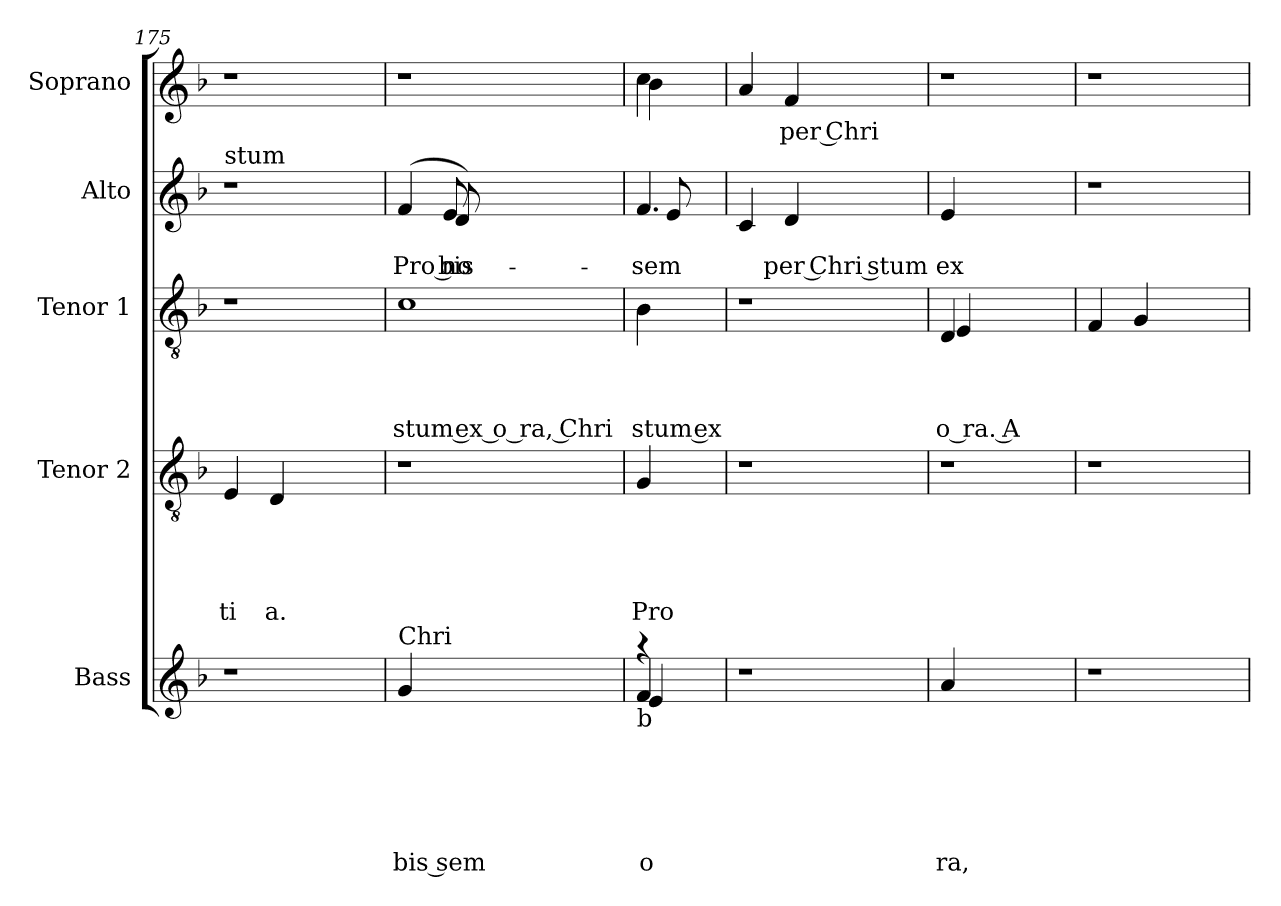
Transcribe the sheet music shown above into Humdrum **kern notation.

**kern	**text	**text	**text	**text	**text	**text	**kern	**text	**text	**text	**text	**text	**kern	**text	**text	**text	**text	**kern	**text	**text	**kern	**text
*part5	*part5	*part5	*part5	*part5	*part5	*part5	*part4	*part4	*part4	*part4	*part4	*part4	*part3	*part3	*part3	*part3	*part3	*part2	*part2	*part2	*part1	*part1
*staff5	*staff5	*staff5	*staff5	*staff5	*staff5	*staff5	*staff4	*staff4	*staff4	*staff4	*staff4	*staff4	*staff3	*staff3	*staff3	*staff3	*staff3	*staff2	*staff2	*staff2	*staff1	*staff1
*I"Bass	*	*	*	*	*	*	*I"Tenor 2	*	*	*	*	*	*I"Tenor 1	*	*	*	*	*I"Alto	*	*	*I"Soprano	*
*I'B	*	*	*	*	*	*	*I'T2	*	*	*	*	*	*I'T1	*	*	*	*	*I'A	*	*	*I'S	*
*clefG2	*	*	*	*	*	*	*clefGv2	*	*	*	*	*	*clefGv2	*	*	*	*	*clefG2	*	*	*clefG2	*
*k[b-]	*	*	*	*	*	*	*k[b-]	*	*	*	*	*	*k[b-]	*	*	*	*	*k[b-]	*	*	*k[b-]	*
*F:	*	*	*	*	*	*	*F:	*	*	*	*	*	*F:	*	*	*	*	*F:	*	*	*F:	*
=175	=175	=175	=175	=175	=175	=175	=175	=175	=175	=175	=175	=175	=175	=175	=175	=175	=175	=175	=175	=175	=175	=175
!	!	!	!	!	!	!	!	!	!	!	!	!	!	!	!	!	!	!LO:TX:a:t=stum	!	!	!	!
!	!	!	!	!	!	!	!	!	!	!	!	!LO:LY:b	!	!	!	!	!	!	!	!	!	!
1r	.	.	.	.	.	.	4E/	.	.	.	.	ti	1r	.	.	.	.	1r	.	.	1r	.
!	!	!	!	!	!	!	!	!	!	!	!	!LO:LY:b	!	!	!	!	!	!	!	!	!	!
.	.	.	.	.	.	.	4D/	.	.	.	.	a.	.	.	.	.	.	.	.	.	.	.
.	.	.	.	.	.	.	2ryy	.	.	.	.	.	.	.	.	.	.	.	.	.	.	.
=176	=176	=176	=176	=176	=176	=176	=176	=176	=176	=176	=176	=176	=176	=176	=176	=176	=176	=176	=176	=176	=176	=176
!	!	!	!	!	!	!	!	!	!	!	!	!	!	!	!	!	!	!LO:TX:a:t=ex	!	!	!	!
!LO:TX:a:t=Chri	!	!	!	!	!	!	!	!	!	!	!	!	!	!	!	!	!	!	!	!	!	!
!	!	!	!	!	!	!LO:LY:b:rj	!	!	!	!	!	!	!	!	!	!	!LO:LY:b:rj	!	!	!LO:LY:b:rj	!	!
*	*	*	*	*	*	*	*	*	*	*	*	*	*	*	*	*	*	*^	*	*	*	*
*	*	*	*	*	*	*	*	*	*	*	*	*	*	*	*	*	*	*	*^	*	*	*	*
4g/	.	.	.	.	.	bis sem	1r	.	.	.	.	.	1c	.	.	.	stum ex o ra, Chri	(<4f/	8ryy	8ryy	.	-Pro no-	1r	.
!	!	!	!	!	!	!	!	!	!	!	!	!	!	!	!	!	!	!	!	!	!	!LO:LY:b	!	!
.	.	.	.	.	.	.	.	.	.	.	.	.	.	.	.	.	.	.	8e/	8d</)	.	-bis	.	.
2.ryy	.	.	.	.	.	.	.	.	.	.	.	.	.	.	.	.	.	2.ryy	2.ryy	2.ryy	.	.	.	.
!!LO:LB:g=z
=177	=177	=177	=177	=177	=177	=177	=177	=177	=177	=177	=177	=177	=177	=177	=177	=177	=177	=177	=177	=177	=177	=177	=177	=177
*^	*	*	*	*	*	*	*	*	*	*	*	*	*	*	*	*	*	*	*	*	*	*	*	*
!LO:TX:b:t=b	!	!	!	!	!	!	!	!	!	!	!	!	!	!	!	!	!	!	!	!	!	!	!	!	!
!	!	!	!	!	!	!	!LO:LY:b	!	!	!	!	!	!	!	!	!	!	!	!	!	!	!	!	!	!
*	*^	*	*	*	*	*	*	*	*	*	*	*	*	*	*	*	*	*	*	*	*	*	*	*	*
!	!	!	!	!	!	!	!	!LO:LY:b	!	!	!	!	!	!LO:LY:b:rj	!	!	!	!	!LO:LY:b:rj	!	!	!	!	!LO:LY:b	!	!
*	*	*	*	*	*	*	*	*	*	*	*	*	*	*	*	*	*	*	*	*	*v	*v	*	*	*^	*
4raa	4f/	4e/	.	.	.	.	.	o	4G/	.	.	.	.	Pro	4B-\	.	.	.	stum ex	4.f/	8ryy	.	sem	4cc\	4b-\	.
.	.	.	.	.	.	.	.	.	.	.	.	.	.	.	.	.	.	.	.	.	8e/	.	.	.	.	.
8ryy	8ryy	8ryy	.	.	.	.	.	.	8ryy	.	.	.	.	.	8ryy	.	.	.	.	.	8ryy	.	.	8ryy	8ryy	.
*	*	*	*	*	*	*	*	*	*	*	*	*	*	*	*	*	*	*	*	*v	*v	*	*	*	*	*
*v	*v	*v	*	*	*	*	*	*	*	*	*	*	*	*	*	*	*	*	*	*	*	*	*v	*v	*
=178	=178	=178	=178	=178	=178	=178	=178	=178	=178	=178	=178	=178	=178	=178	=178	=178	=178	=178	=178	=178	=178	=178
1r	.	.	.	.	.	.	1r	.	.	.	.	.	1r	.	.	.	.	4c/	.	.	4a/	.
!	!	!	!	!	!	!	!	!	!	!	!	!	!	!	!	!	!	!	!	!LO:LY:b	!	!LO:LY:b
.	.	.	.	.	.	.	.	.	.	.	.	.	.	.	.	.	.	4d/	.	per Chri stum	4f/	per Chri
.	.	.	.	.	.	.	.	.	.	.	.	.	.	.	.	.	.	2ryy	.	.	2ryy	.
=179	=179	=179	=179	=179	=179	=179	=179	=179	=179	=179	=179	=179	=179	=179	=179	=179	=179	=179	=179	=179	=179	=179
!	!	!	!	!	!	!LO:LY:b:rj	!	!	!	!	!	!	!	!	!	!	!LO:LY:b:rj	!	!	!LO:LY:b	!	!
*	*	*	*	*	*	*	*	*	*	*	*	*	*^	*	*	*	*	*	*	*	*	*
4a/	.	.	.	.	.	ra,	1r	.	.	.	.	.	4D/	4E/	.	.	.	o ra. A	4e/	.	ex	1r	.
2.ryy	.	.	.	.	.	.	.	.	.	.	.	.	2.ryy	2.ryy	.	.	.	.	2.ryy	.	.	.	.
*	*	*	*	*	*	*	*	*	*	*	*	*	*v	*v	*	*	*	*	*	*	*	*	*
=180	=180	=180	=180	=180	=180	=180	=180	=180	=180	=180	=180	=180	=180	=180	=180	=180	=180	=180	=180	=180	=180	=180
1r	.	.	.	.	.	.	1r	.	.	.	.	.	4F/	.	.	.	.	1r	.	.	1r	.
.	.	.	.	.	.	.	.	.	.	.	.	.	4G/	.	.	.	.	.	.	.	.	.
.	.	.	.	.	.	.	.	.	.	.	.	.	2ryy	.	.	.	.	.	.	.	.	.
=	=	=	=	=	=	=	=	=	=	=	=	=	=	=	=	=	=	=	=	=	=	=
*-	*-	*-	*-	*-	*-	*-	*-	*-	*-	*-	*-	*-	*-	*-	*-	*-	*-	*-	*-	*-	*-	*-
